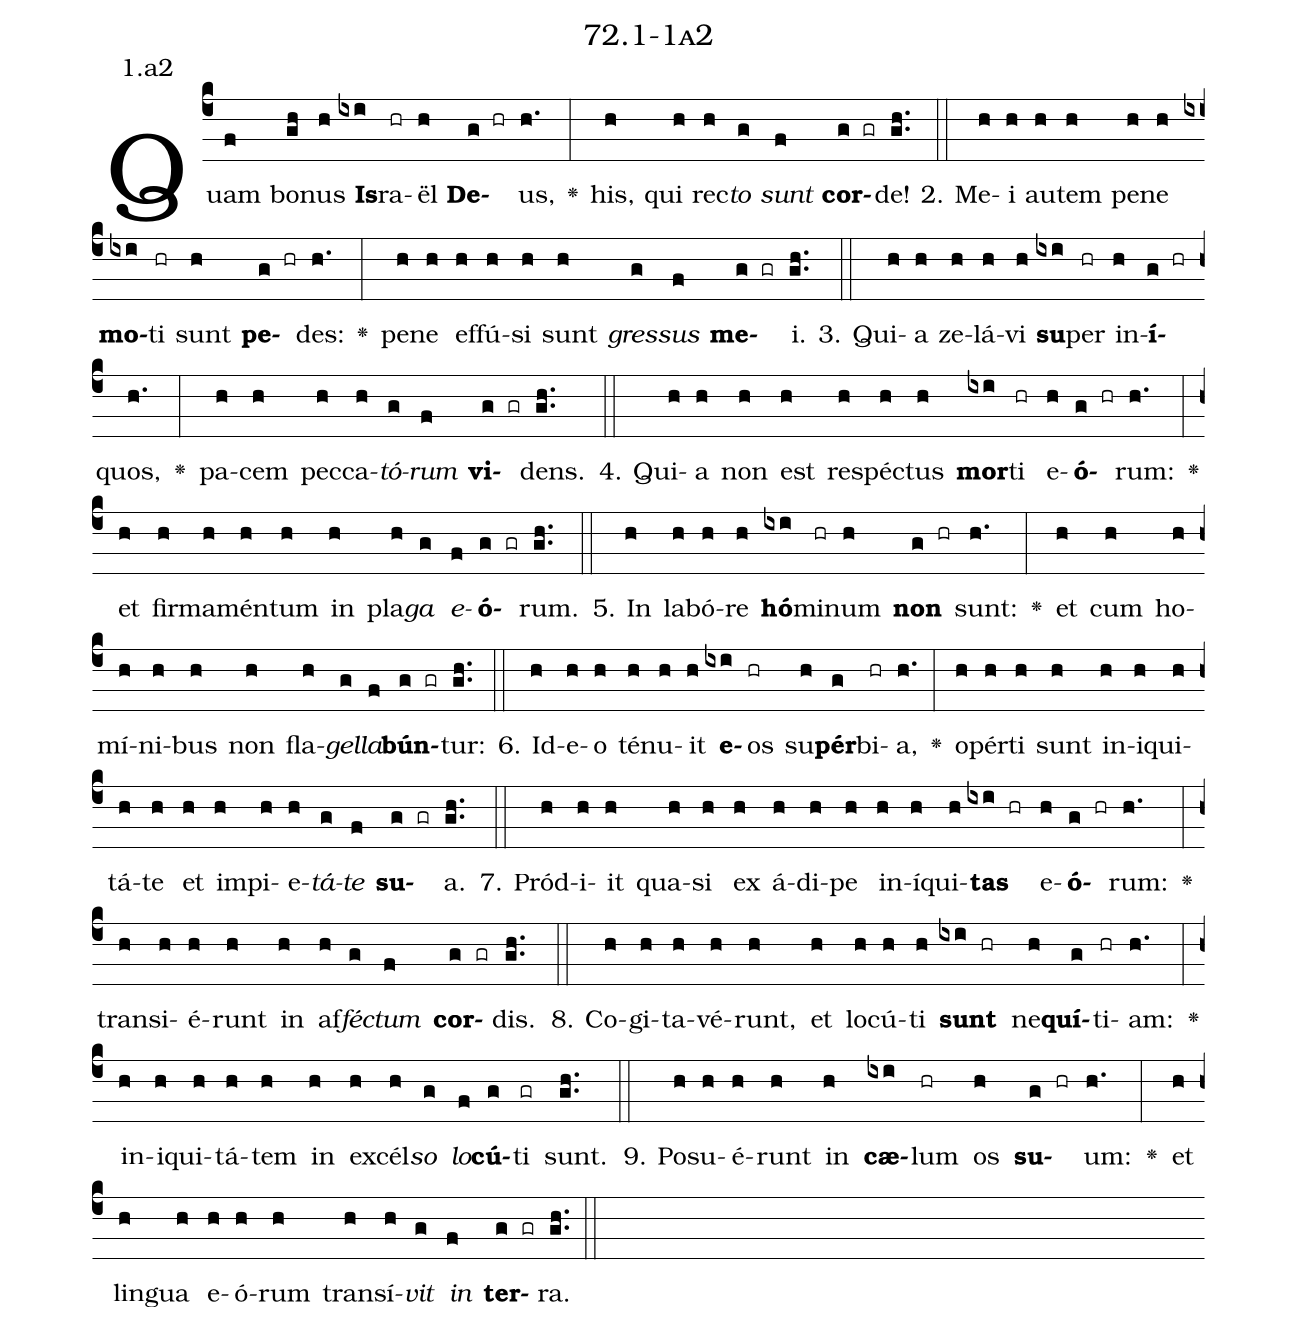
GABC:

name: 72.1-1a2;
annotation: 1.a2;
%%
(c4)Quam(f) bo(gh)nus(h) <b>Is</b>(ixi)ra(hr)ël(h) <b>De</b>(g hr)us,(h.) <v>\greheightstar</v>(:) his,(h) qui(h) rec(h)<i>to</i>(g) <i>sunt</i>(f) <b>cor</b>(g gr)de!(gh..) (::)
2. Me(h)i(h) au(h)tem(h) pe(h)ne(h) <b>mo</b>(ixi)ti(hr) sunt(h) <b>pe</b>(g hr)des:(h.) <v>\greheightstar</v>(:) pe(h)ne(h) ef(h)fú(h)si(h) sunt(h) <i>gres</i>(g)<i>sus</i>(f) <b>me</b>(g gr)i.(gh..) (::)
3. Qui(h)a(h) ze(h)lá(h)vi(h) <b>su</b>(ixi)per(hr) in(h)<b>í</b>(g hr)quos,(h.) <v>\greheightstar</v>(:) pa(h)cem(h) pec(h)ca(h)<i>tó</i>(g)<i>rum</i>(f) <b>vi</b>(g gr)dens.(gh..) (::)
4. Qui(h)a(h) non(h) est(h) re(h)spéc(h)tus(h) <b>mor</b>(ixi)ti(hr) e(h)<b>ó</b>(g hr)rum:(h.) <v>\greheightstar</v>(:) et(h) fir(h)ma(h)mén(h)tum(h) in(h) pla(h)<i>ga</i>(g) <i>e</i>(f)<b>ó</b>(g gr)rum.(gh..) (::)
5. In(h) la(h)bó(h)re(h) <b>hó</b>(ixi)mi(hr)num(h) <b>non</b>(g hr) sunt:(h.) <v>\greheightstar</v>(:) et(h) cum(h) ho(h)mí(h)ni(h)bus(h) non(h) fla(h)<i>gel</i>(g)<i>la</i>(f)<b>bún</b>(g gr)tur:(gh..) (::)
6. Id(h)e(h)o(h) té(h)nu(h)it(h) <b>e</b>(ixi)os(hr) su(h)<b>pér</b>(g)bi(hr)a,(h.) <v>\greheightstar</v>(:) o(h)pér(h)ti(h) sunt(h) in(h)i(h)qui(h)tá(h)te(h) et(h) im(h)pi(h)e(h)<i>tá</i>(g)<i>te</i>(f) <b>su</b>(g gr)a.(gh..) (::)
7. Pród(h)i(h)it(h) qua(h)si(h) ex(h) á(h)di(h)pe(h) in(h)í(h)qui(h)<b>tas</b>(ixi hr) e(h)<b>ó</b>(g hr)rum:(h.) <v>\greheightstar</v>(:) trans(h)i(h)é(h)runt(h) in(h) af(h)<i>féc</i>(g)<i>tum</i>(f) <b>cor</b>(g gr)dis.(gh..) (::)
8. Co(h)gi(h)ta(h)vé(h)runt,(h) et(h) lo(h)cú(h)ti(h) <b>sunt</b>(ixi hr) ne(h)<b>quí</b>(g)ti(hr)am:(h.) <v>\greheightstar</v>(:) in(h)i(h)qui(h)tá(h)tem(h) in(h) ex(h)cél(h)<i>so</i>(g) <i>lo</i>(f)<b>cú</b>(g)ti(gr) sunt.(gh..) (::)
9. Po(h)su(h)é(h)runt(h) in(h) <b>cæ</b>(ixi)lum(hr) os(h) <b>su</b>(g hr)um:(h.) <v>\greheightstar</v>(:) et(h) lin(h)gua(h) e(h)ó(h)rum(h) trans(h)í(h)<i>vit</i>(g) <i>in</i>(f) <b>ter</b>(g gr)ra.(gh..) (::)
